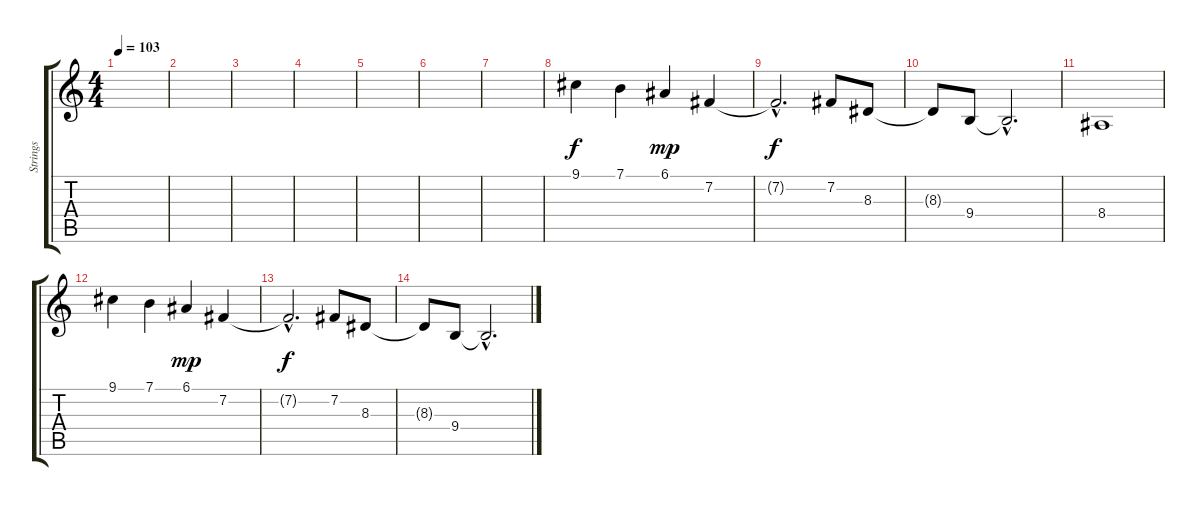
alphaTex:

\track ("Strings" "Strings") {instrument stringensemble2}
\staff {score tabs}
\tuning (E4 B3 G3 D3 A2 E2) {hide}
\ts (4 4)
\tempo 103
\clef g2
\ks c
|
|
|
|
|
|
|
9.1.4 7.1.4 6.1.4{dy mp} 7.2.4 |
7.2{hac t}.2{d dy f} 7.2.8 8.3.8 |
8.3{t}.8 9.4.8 9.4{hac t}.2{d} |
8.4.1 |
9.1.4 7.1.4 6.1.4{dy mp} 7.2.4 |
7.2{hac t}.2{d dy f} 7.2.8 8.3.8 |
8.3{t}.8 9.4.8 9.4{hac t}.2{d}
